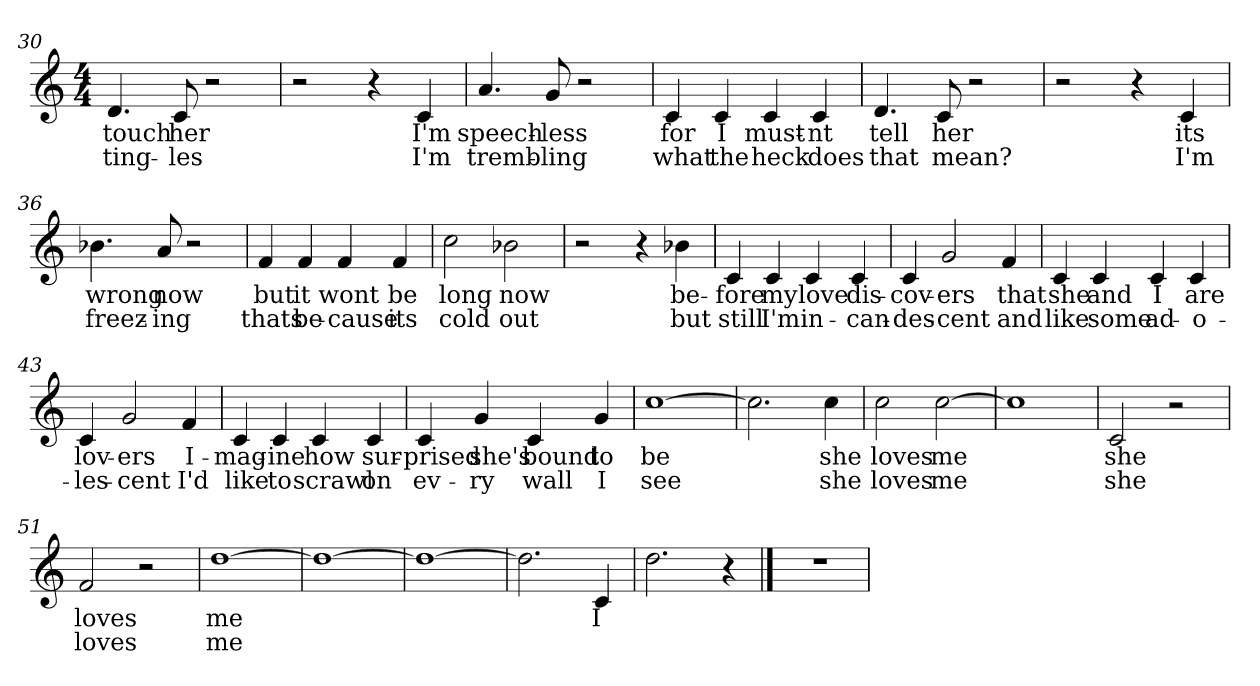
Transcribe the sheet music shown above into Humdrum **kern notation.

**kern	**text	**text
*part1	*part1	*part1
*staff1	*staff1	*staff1
*clefG2	*	*
*k[]	*	*
*C:	*	*
*M4/4	*	*
=30	=30	=30
4.d/	touch	ting-
8c/	her	-les
2r	.	.
=31	=31	=31
2r	.	.
4r	.	.
4c/	I'm	I'm
=32	=32	=32
4.a/	speech-	tremb-
8g/	-less	-ling
2r	.	.
=33	=33	=33
4c/	for	what
4c/	I	the
4c/	must-	heck
4c/	-nt	does
=34	=34	=34
4.d/	tell	that
8c/	her	mean?
2r	.	.
!!LO:LB:g=z
=35	=35	=35
2r	.	.
4r	.	.
4c/	its	I'm
=36	=36	=36
4.b-X\	wrong	freez-
8a/	now	-ing
2r	.	.
=37	=37	=37
4f/	but	thats
4f/	it	be-
4f/	wont	-cause
4f/	be	its
=38	=38	=38
2cc\	long	cold
2b-X\	now	out
=39	=39	=39
2r	.	.
4r	.	.
4b-X\	be-	but
=40	=40	=40
4c/	-fore	still
4c/	my	I'm
4c/	love	in-
4c/	dis-	-can-
=41	=41	=41
4c/	-cov-	-des-
2g/	-ers	-cent
4f/	that	and
!!LO:LB:g=z
=42	=42	=42
4c/	she	like
4c/	and	some
4c/	I	ad-
4c/	are	-o-
=43	=43	=43
4c/	lov-	-les-
2g/	-ers	-cent
4f/	I-	I'd
=44	=44	=44
4c/	-mag-	like
4c/	-ine	to
4c/	how	scrawl
4c/	sur-	on
=45	=45	=45
4c/	-prised	ev-
4g/	she's	-ry
4c/	bound	wall
4g/	to	I
=46	=46	=46
[1cc	be	see
=47	=47	=47
2.cc\]	.	.
4cc\	she	she
=48	=48	=48
2cc\	loves	loves
[2cc\	me	me
!!LO:LB:g=z
=49	=49	=49
1cc]	.	.
=50	=50	=50
2c/	she	she
2r	.	.
=51	=51	=51
2f/	loves	loves
2r	.	.
=52	=52	=52
[1dd	me	me
=53	=53	=53
1dd_	.	.
=54	=54	=54
1dd_	.	.
=55	=55	=55
2.dd\]	.	.
4c/	I	.
=56	=56	=56
2.dd\	.	.
4r	.	.
==57	==57	==57
1r	.	.
=	=	=
*-	*-	*-
